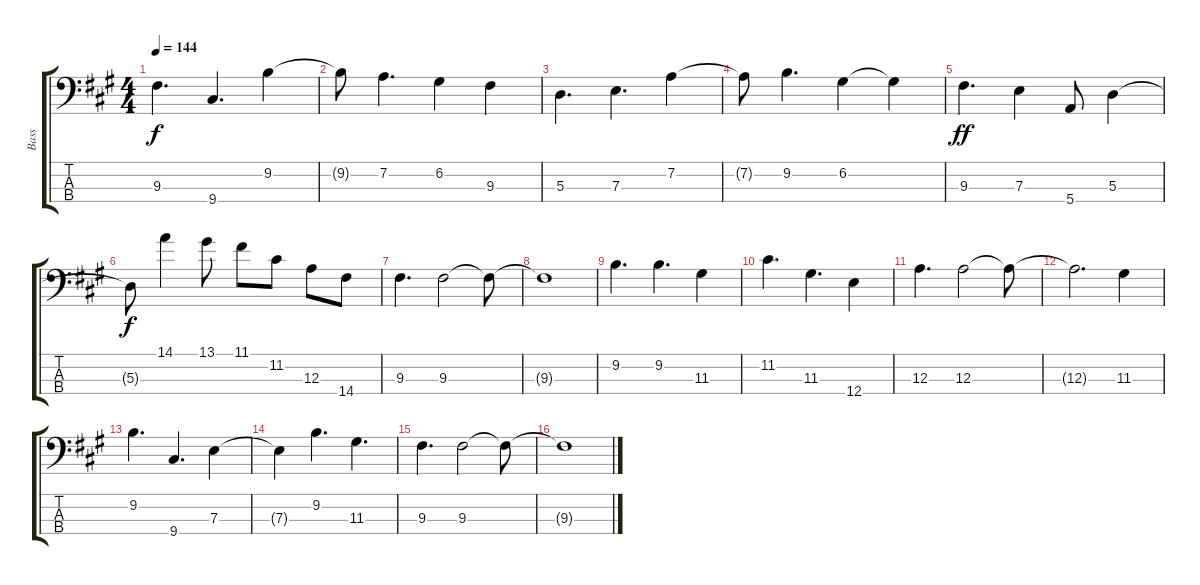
\track ("Bass" "Bass") {instrument fretlessbass}
\staff {score tabs}
\tuning (G2 D2 A1 E1) {hide}
\ts (4 4)
\tempo 144
\clef f4
\ks f#minor
9.3.4{d dy f} 9.4.4{d} 9.2.4 |
9.2{t}.8 7.2.4{d} 6.2.4 9.3.4 |
5.3.4{d} 7.3.4{d} 7.2.4 |
7.2{t}.8 9.2.4{d} 6.2.4 6.2{t}.4 |
9.3.4{d dy ff} 7.3.4 5.4.8 5.3.4 |
5.3{t}.8{dy f} 14.1.4 13.1.8 11.1.8 11.2.8 12.3.8 14.4.8 |
9.3.4{d} 9.3.2 9.3{t}.8 |
9.3{t}.1 |
9.2.4{d} 9.2.4{d} 11.3.4 |
11.2.4{d} 11.3.4{d} 12.4.4 |
12.3.4{d} 12.3.2 12.3{t}.8 |
12.3{t}.2{d} 11.3.4 |
9.2.4{d} 9.4.4{d} 7.3.4 |
7.3{t}.4 9.2.4{d} 11.3.4{d} |
9.3.4{d} 9.3.2 9.3{t}.8 |
9.3{t}.1
